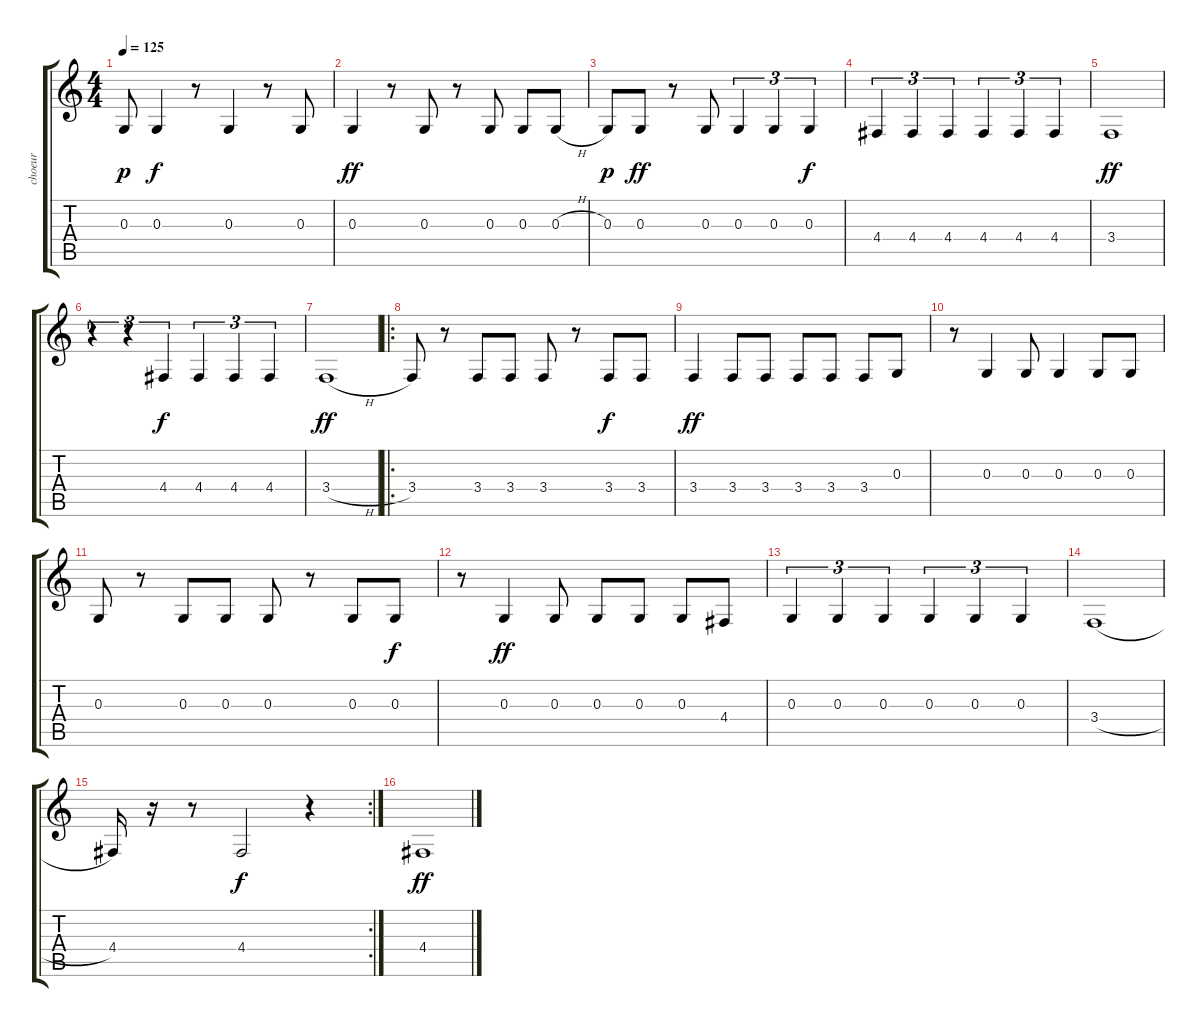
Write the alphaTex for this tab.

\track ("choeur" "choeur") {instrument whistle}
\staff {score tabs}
\tuning (E4 B3 G3 D3 A2 E2) {hide}
\ts (4 4)
\tempo 125
\clef g2
\ks c
0.3.8{dy p} 0.3.4{dy f} r.8 0.3.4 r.8 0.3.8 |
0.3.4{dy ff} r.8 0.3.8 r.8 0.3.8 0.3.8 0.3{h}.8 |
0.3.8{dy p} 0.3.8{dy ff} r.8 0.3.8 0.3.4{tu (3 2)} 0.3.4{tu (3 2)} 0.3.4{tu (3 2) dy f} |
4.4.4{tu (3 2)} 4.4.4{tu (3 2)} 4.4.4{tu (3 2)} 4.4.4{tu (3 2)} 4.4.4{tu (3 2)} 4.4.4{tu (3 2)} |
3.4.1{dy ff} |
r.4{tu (3 2)} r.4{tu (3 2)} 4.4.4{tu (3 2) dy f} 4.4.4{tu (3 2)} 4.4.4{tu (3 2)} 4.4.4{tu (3 2)} |
3.4{h}.1{dy ff} |
\ro
3.4.8{volume 11 instrument vibraphone} r.8 3.4.8 3.4.8 3.4.8 r.8 3.4.8{dy f} 3.4.8 |
3.4.4{dy ff} 3.4.8 3.4.8 3.4.8 3.4.8 3.4.8 0.3.8 |
r.8 0.3.4 0.3.8 0.3.4 0.3.8 0.3.8 |
0.3.8 r.8 0.3.8 0.3.8 0.3.8 r.8 0.3.8 0.3.8{dy f} |
r.8 0.3.4{dy ff} 0.3.8 0.3.8 0.3.8 0.3.8 4.4.8 |
0.3.4{tu (3 2)} 0.3.4{tu (3 2)} 0.3.4{tu (3 2)} 0.3.4{tu (3 2)} 0.3.4{tu (3 2)} 0.3.4{tu (3 2)} |
3.4{h}.1 |
\rc 2
4.4.16 r.16 r.8 4.4.2{dy f} r.4 |
4.4{h}.1{dy ff volume 9 instrument whistle}
